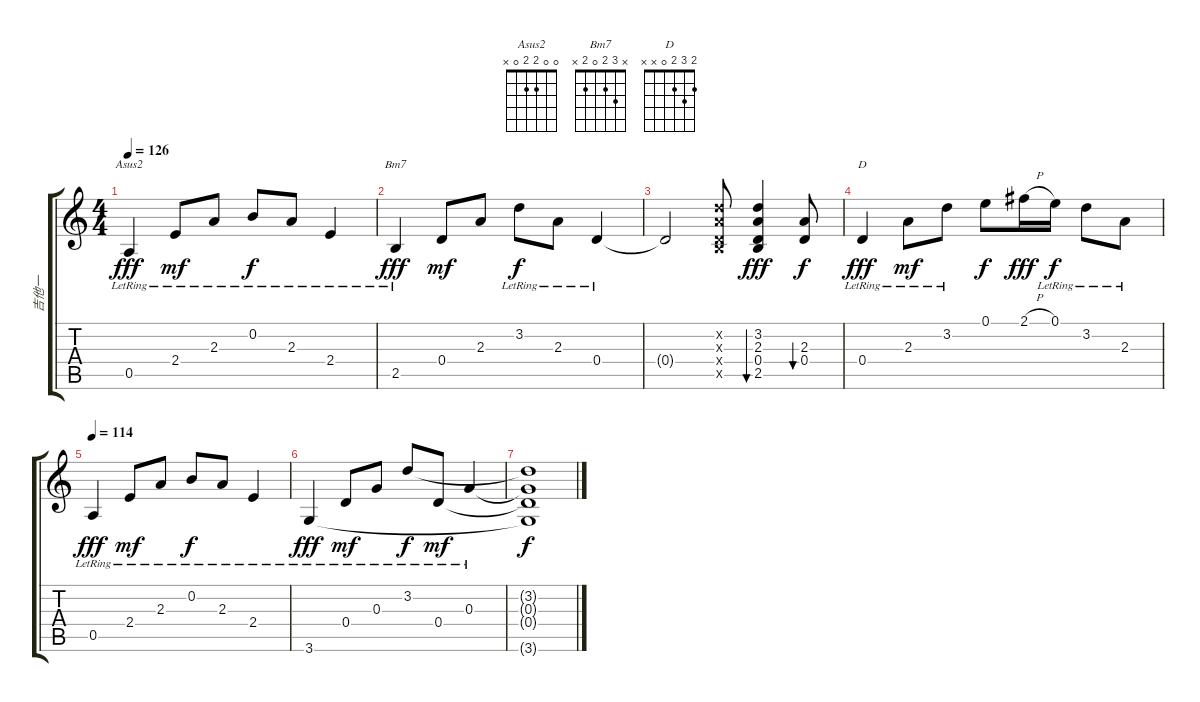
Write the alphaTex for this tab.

\track ("吉他一" "吉他一") {instrument acousticguitarsteel}
\staff {score tabs}
\tuning (E4 B3 G3 D3 A2 E2) {hide}
\chord ("Asus2" 0 0 2 2 0 x)
\chord ("Bm7" x 3 2 0 2 x)
\chord ("D" 2 3 2 0 x x)
\ts (4 4)
\tempo 126
\clef g2
\ks c
0.5{lr}.4{ch "Asus2" dy fff} 2.4{lr}.8{dy mf} 2.3{lr}.8 0.2{lr}.8{dy f} 2.3{lr}.8 2.4{lr}.4 |
2.5{lr}.4{ch "Bm7" dy fff} 0.4.8{dy mf} 2.3.8 3.2{lr}.8{dy f} 2.3{lr}.8 0.4{lr}.4 |
0.4{t}.2 (3.2{x} 2.3{x} 0.4{x} 2.5{x}).8 (3.2 2.3 0.4 2.5).4{bu 30 dy fff} (2.3 0.4).8{bu 120 dy f} |
0.4{lr}.4{ch "D" dy fff} 2.3{lr}.8{dy mf} 3.2{lr}.8 0.1.8{dy f} 2.1{h}.16{dy fff} 0.1{lr}.16{dy f} 3.2{lr}.8 2.3{lr}.8 |
\tempo 114
0.5{lr}.4{dy fff} 2.4{lr}.8{dy mf} 2.3{lr}.8 0.2{lr}.8{dy f} 2.3{lr}.8 2.4{lr}.4 |
3.6{lr}.4{dy fff} 0.4{lr}.8{dy mf} 0.3{lr}.8 3.2{lr}.8{dy f} 0.4{lr}.8{dy mf} 0.3{lr}.4 |
(3.2{t} 0.3{t} 0.4{t} 3.6{t}).1{dy f}
